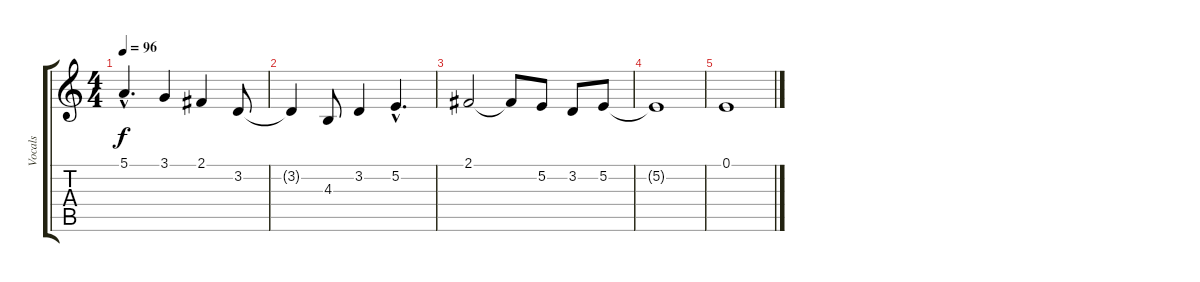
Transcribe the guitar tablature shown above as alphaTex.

\track ("Vocals" "Vocals") {instrument cello}
\staff {score tabs}
\tuning (E4 B3 G3 D3 A2 E2) {hide}
\ts (4 4)
\tempo 96
\clef g2
\ks c
5.1{hac}.4{d dy f} 3.1.4 2.1.4 3.2.8 |
3.2{t}.4 4.3.8 3.2.4 5.2{hac}.4{d} |
2.1.2 2.1{t}.8 5.2.8 3.2.8 5.2.8 |
5.2{t}.1 |
0.1.1
